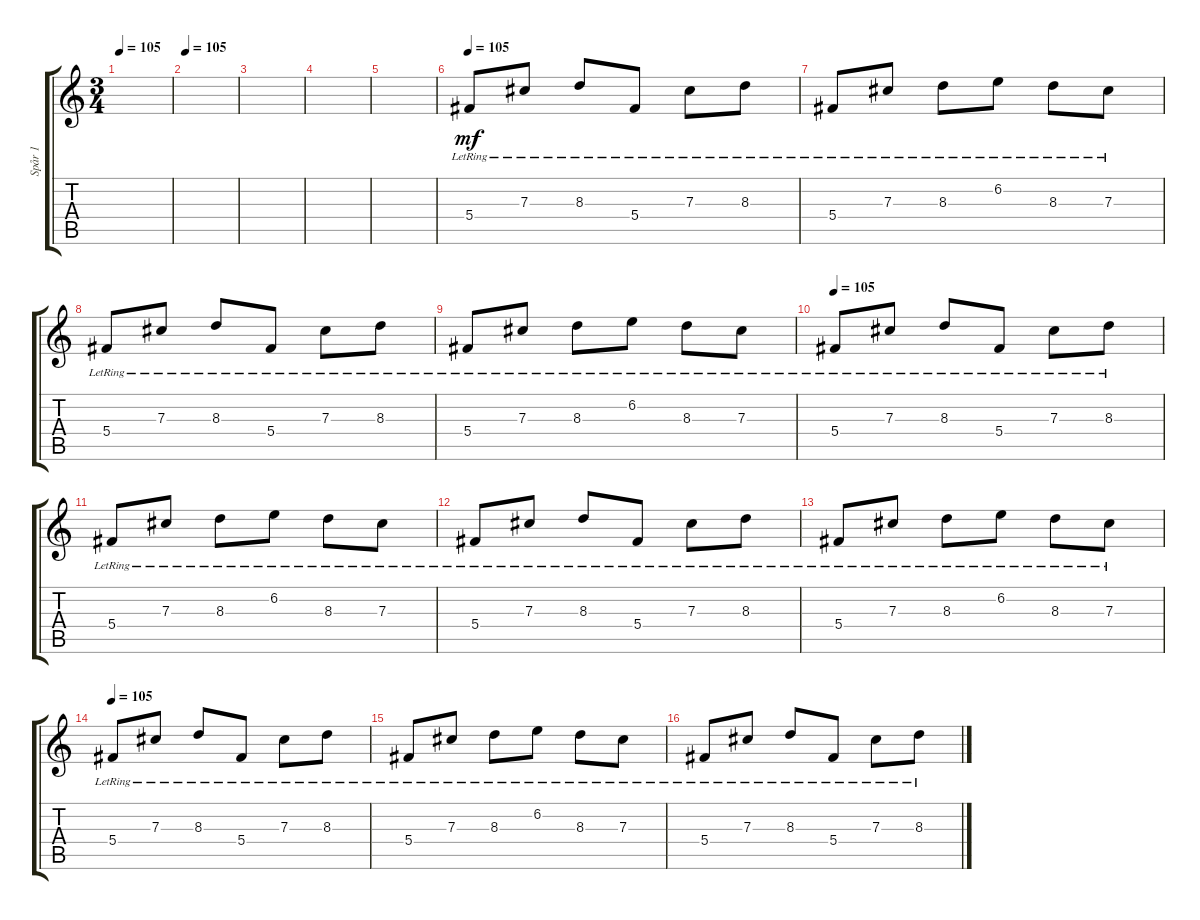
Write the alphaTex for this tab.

\track ("Spår 1" "Spår 1") {instrument distortionguitar}
\staff {score tabs}
\tuning (Eb4 Bb3 Gb3 Db3 Ab2 Db2) {hide}
\ts (3 4)
\tempo 105
\clef g2
\ks c
|
\tempo 105
|
|
|
|
\tempo 105
5.4{lr}.8{dy mf volume 13 instrument electricguitarclean} 7.3{lr}.8 8.3{lr}.8 5.4{lr}.8 7.3{lr}.8 8.3{lr}.8 |
5.4{lr}.8 7.3{lr}.8 8.3{lr}.8 6.2{lr}.8 8.3{lr}.8 7.3{lr}.8 |
5.4{lr}.8{volume 13 instrument electricguitarclean} 7.3{lr}.8 8.3{lr}.8 5.4{lr}.8 7.3{lr}.8 8.3{lr}.8 |
5.4{lr}.8 7.3{lr}.8 8.3{lr}.8 6.2{lr}.8 8.3{lr}.8 7.3{lr}.8 |
\tempo 105
5.4{lr}.8{volume 13 instrument electricguitarclean} 7.3{lr}.8 8.3{lr}.8 5.4{lr}.8 7.3{lr}.8 8.3{lr}.8 |
5.4{lr}.8 7.3{lr}.8 8.3{lr}.8 6.2{lr}.8 8.3{lr}.8 7.3{lr}.8 |
5.4{lr}.8{volume 13 instrument electricguitarclean} 7.3{lr}.8 8.3{lr}.8 5.4{lr}.8 7.3{lr}.8 8.3{lr}.8 |
5.4{lr}.8 7.3{lr}.8 8.3{lr}.8 6.2{lr}.8 8.3{lr}.8 7.3{lr}.8 |
\tempo 105
5.4{lr}.8{volume 13 instrument electricguitarclean} 7.3{lr}.8 8.3{lr}.8 5.4{lr}.8 7.3{lr}.8 8.3{lr}.8 |
5.4{lr}.8 7.3{lr}.8 8.3{lr}.8 6.2{lr}.8 8.3{lr}.8 7.3{lr}.8 |
5.4{lr}.8{volume 13 instrument electricguitarclean} 7.3{lr}.8 8.3{lr}.8 5.4{lr}.8 7.3{lr}.8 8.3{lr}.8
